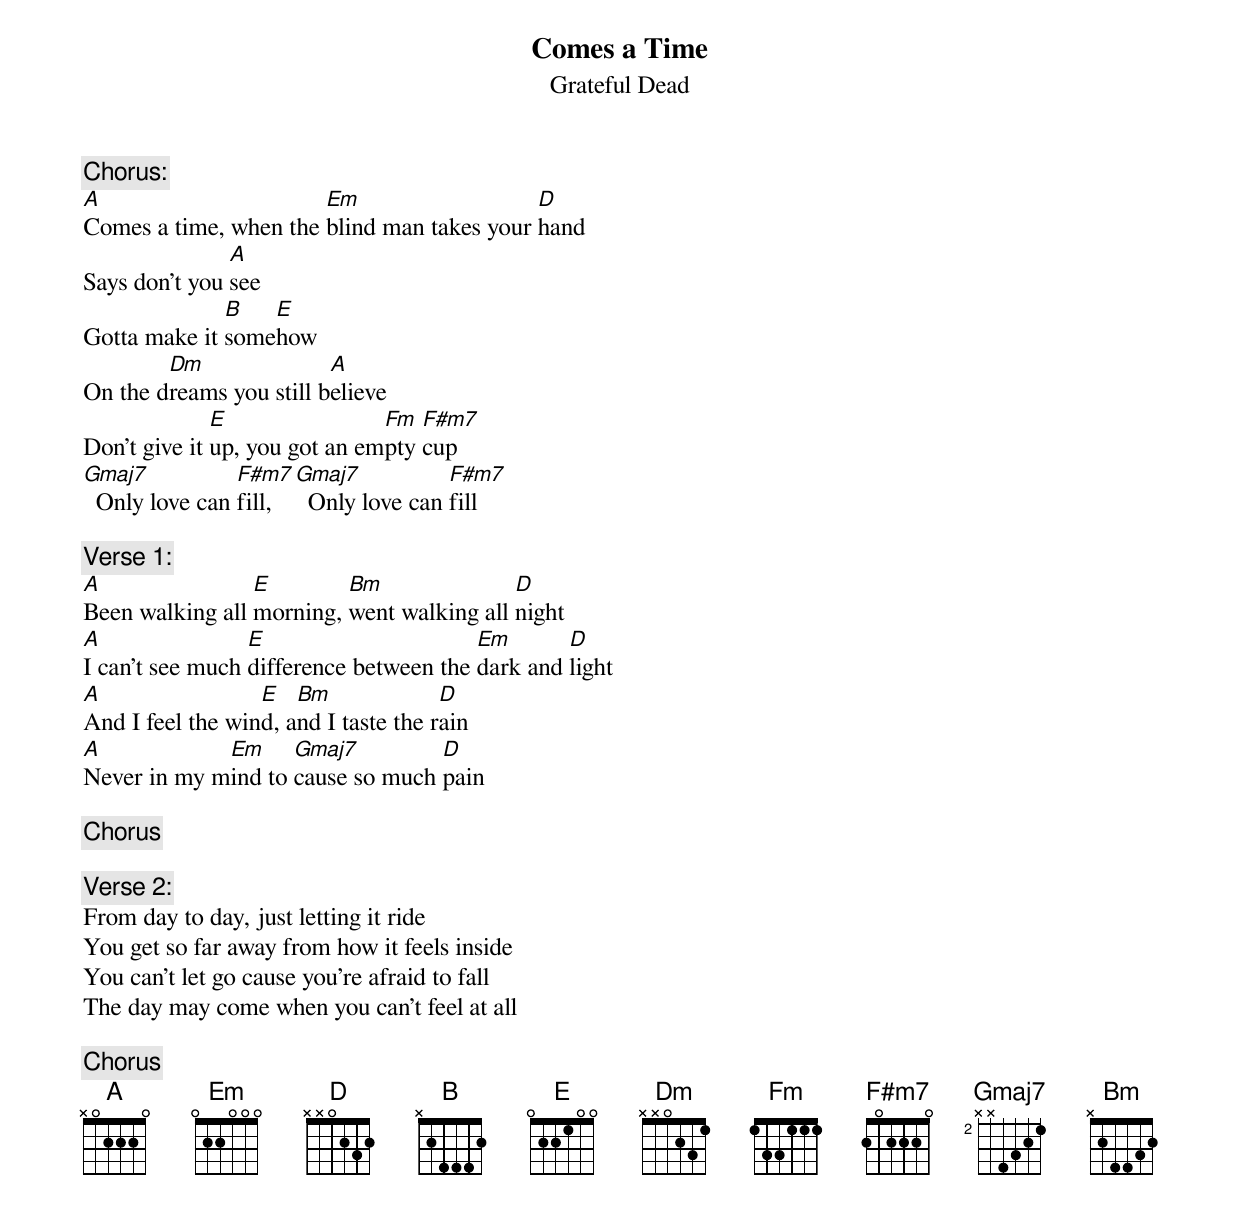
{t:Comes a Time}
{st:Grateful Dead}

{c:Chorus:}
[A]Comes a time, when the [Em]blind man takes your [D]hand
Says don't you [A]see
Gotta make it [B]some[E]how
On the d[Dm]reams you still b[A]elieve
Don't give it [E]up, you got an em[Fm]pty [F#m7]cup
[Gmaj7]  Only love can [F#m7]fill, [Gmaj7]  Only love can [F#m7]fill

{c:Verse 1:}
[A]Been walking all [E]morning, [Bm]went walking all [D]night
[A]I can't see much [E]difference between the [Em]dark and [D]light
[A]And I feel the win[E]d, a[Bm]nd I taste the r[D]ain
[A]Never in my m[Em]ind to [Gmaj7]cause so much [D]pain

{c:Chorus}

{c:Verse 2:}
From day to day, just letting it ride
You get so far away from how it feels inside
You can't let go cause you're afraid to fall
The day may come when you can't feel at all

{c:Chorus}
